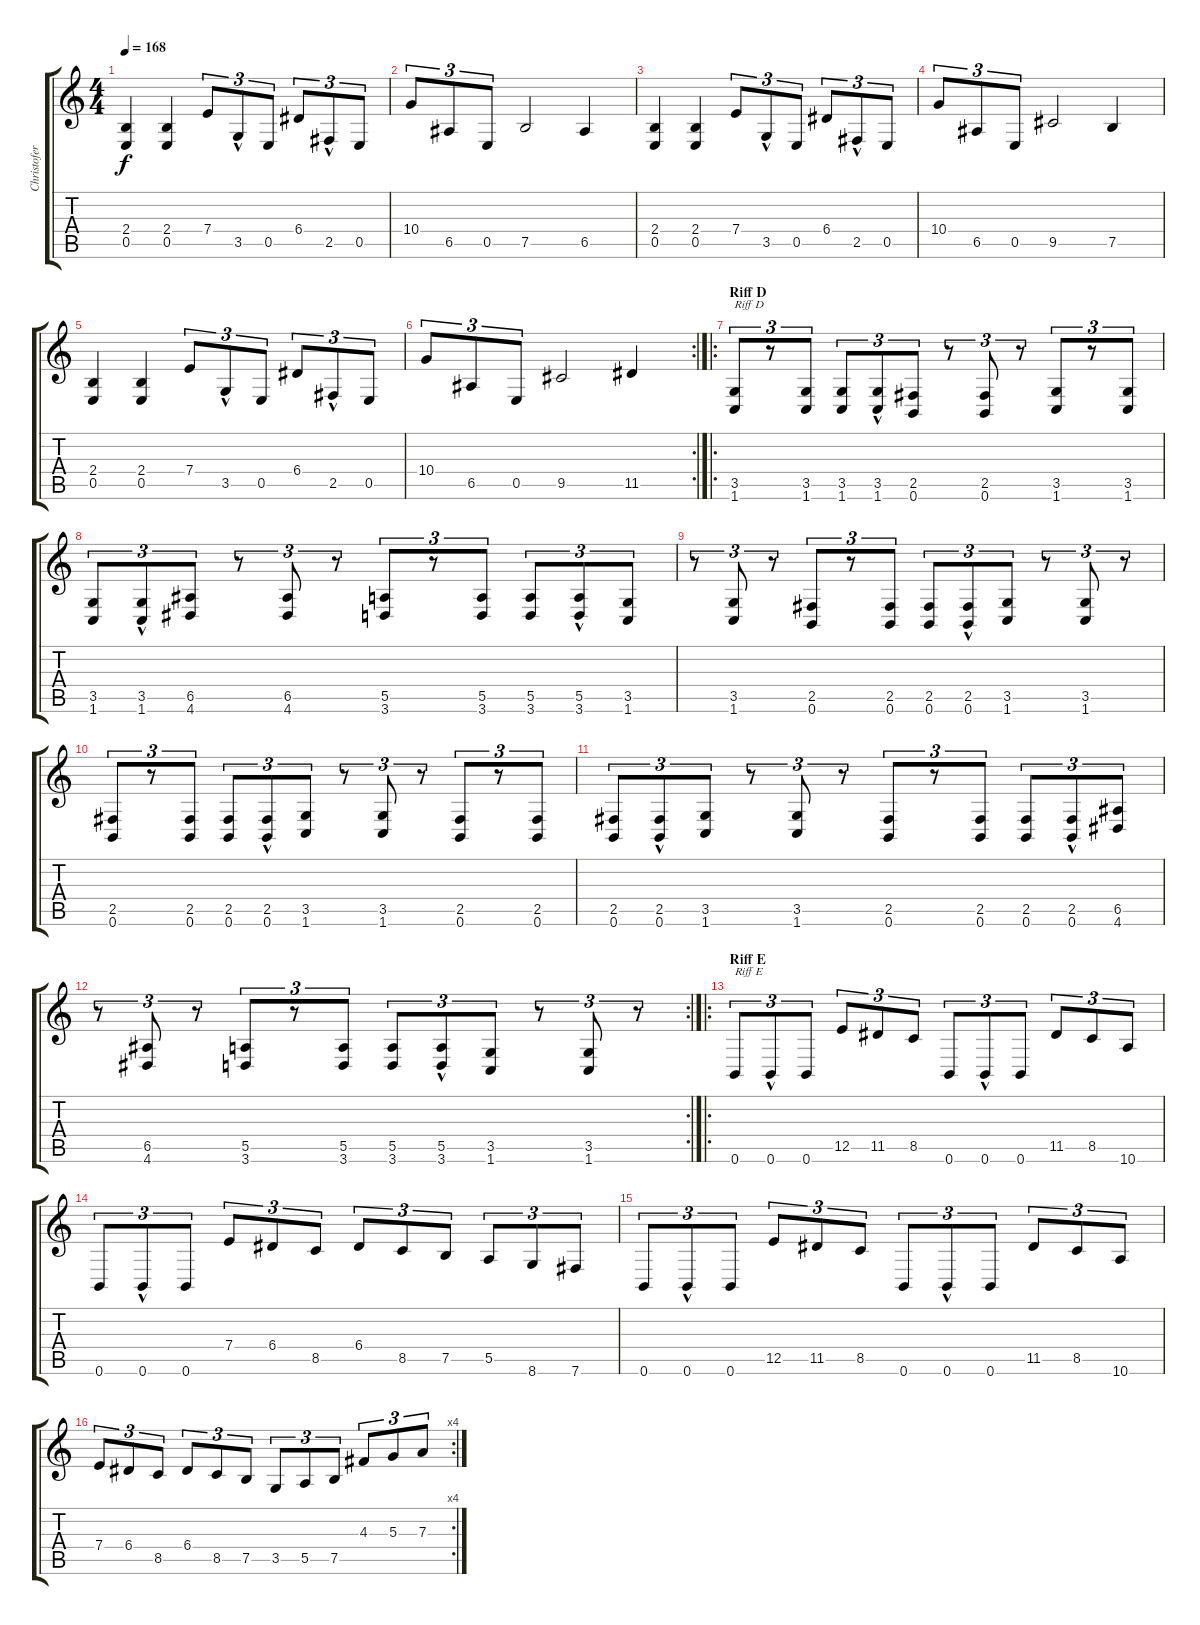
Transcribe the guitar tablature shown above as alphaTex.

\track ("Christofer" "Christofer") {instrument distortionguitar}
\staff {score tabs}
\tuning (B3 Gb3 D3 A2 E2 B1) {hide}
\ts (4 4)
\tempo 168
\clef g2
\ks c
(2.4 0.5).4{dy f} (2.4 0.5).4 7.4.8{tu (3 2)} 3.5{hac}.8{tu (3 2)} 0.5.8{tu (3 2)} 6.4.8{tu (3 2)} 2.5{hac}.8{tu (3 2)} 0.5.8{tu (3 2)} |
10.4.8{tu (3 2)} 6.5.8{tu (3 2)} 0.5.8{tu (3 2)} 7.5.2 6.5.4 |
(2.4 0.5).4 (2.4 0.5).4 7.4.8{tu (3 2)} 3.5{hac}.8{tu (3 2)} 0.5.8{tu (3 2)} 6.4.8{tu (3 2)} 2.5{hac}.8{tu (3 2)} 0.5.8{tu (3 2)} |
10.4.8{tu (3 2)} 6.5.8{tu (3 2)} 0.5.8{tu (3 2)} 9.5.2 7.5.4 |
(2.4 0.5).4 (2.4 0.5).4 7.4.8{tu (3 2)} 3.5{hac}.8{tu (3 2)} 0.5.8{tu (3 2)} 6.4.8{tu (3 2)} 2.5{hac}.8{tu (3 2)} 0.5.8{tu (3 2)} |
\rc 2
10.4.8{tu (3 2)} 6.5.8{tu (3 2)} 0.5.8{tu (3 2)} 9.5.2 11.5.4 |
\ro
\section ("" "Riff D")
(3.5 1.6).8{tu (3 2) txt "Riff D"} r.8{tu (3 2)} (3.5 1.6).8{tu (3 2)} (3.5 1.6).8{tu (3 2)} (3.5{hac} 1.6{hac}).8{tu (3 2)} (2.5 0.6).8{tu (3 2)} r.8{tu (3 2)} (2.5 0.6).8{tu (3 2)} r.8{tu (3 2)} (3.5 1.6).8{tu (3 2)} r.8{tu (3 2)} (3.5 1.6).8{tu (3 2)} |
(3.5 1.6).8{tu (3 2)} (3.5{hac} 1.6{hac}).8{tu (3 2)} (6.5 4.6).8{tu (3 2)} r.8{tu (3 2)} (6.5 4.6).8{tu (3 2)} r.8{tu (3 2)} (5.5 3.6).8{tu (3 2)} r.8{tu (3 2)} (5.5 3.6).8{tu (3 2)} (5.5 3.6).8{tu (3 2)} (5.5 3.6{hac}).8{tu (3 2)} (3.5 1.6).8{tu (3 2)} |
r.8{tu (3 2)} (3.5 1.6).8{tu (3 2)} r.8{tu (3 2)} (2.5 0.6).8{tu (3 2)} r.8{tu (3 2)} (2.5 0.6).8{tu (3 2)} (2.5 0.6).8{tu (3 2)} (2.5{hac} 0.6{hac}).8{tu (3 2)} (3.5 1.6).8{tu (3 2)} r.8{tu (3 2)} (3.5 1.6).8{tu (3 2)} r.8{tu (3 2)} |
(2.5 0.6).8{tu (3 2)} r.8{tu (3 2)} (2.5 0.6).8{tu (3 2)} (2.5 0.6).8{tu (3 2)} (2.5{hac} 0.6{hac}).8{tu (3 2)} (3.5 1.6).8{tu (3 2)} r.8{tu (3 2)} (3.5 1.6).8{tu (3 2)} r.8{tu (3 2)} (2.5 0.6).8{tu (3 2)} r.8{tu (3 2)} (2.5 0.6).8{tu (3 2)} |
(2.5 0.6).8{tu (3 2)} (2.5{hac} 0.6{hac}).8{tu (3 2)} (3.5 1.6).8{tu (3 2)} r.8{tu (3 2)} (3.5 1.6).8{tu (3 2)} r.8{tu (3 2)} (2.5 0.6).8{tu (3 2)} r.8{tu (3 2)} (2.5 0.6).8{tu (3 2)} (2.5 0.6).8{tu (3 2)} (2.5{hac} 0.6{hac}).8{tu (3 2)} (6.5 4.6).8{tu (3 2)} |
\rc 2
r.8{tu (3 2)} (6.5 4.6).8{tu (3 2)} r.8{tu (3 2)} (5.5 3.6).8{tu (3 2)} r.8{tu (3 2)} (5.5 3.6).8{tu (3 2)} (5.5 3.6).8{tu (3 2)} (5.5 3.6{hac}).8{tu (3 2)} (3.5 1.6).8{tu (3 2)} r.8{tu (3 2)} (3.5 1.6).8{tu (3 2)} r.8{tu (3 2)} |
\ro
\section ("" "Riff E")
0.6.8{tu (3 2) txt "Riff E"} 0.6{hac}.8{tu (3 2)} 0.6.8{tu (3 2)} 12.5.8{tu (3 2)} 11.5.8{tu (3 2)} 8.5.8{tu (3 2)} 0.6.8{tu (3 2)} 0.6{hac}.8{tu (3 2)} 0.6.8{tu (3 2)} 11.5.8{tu (3 2)} 8.5.8{tu (3 2)} 10.6.8{tu (3 2)} |
0.6.8{tu (3 2)} 0.6{hac}.8{tu (3 2)} 0.6.8{tu (3 2)} 7.4.8{tu (3 2)} 6.4.8{tu (3 2)} 8.5.8{tu (3 2)} 6.4.8{tu (3 2)} 8.5.8{tu (3 2)} 7.5.8{tu (3 2)} 5.5.8{tu (3 2)} 8.6.8{tu (3 2)} 7.6.8{tu (3 2)} |
0.6.8{tu (3 2)} 0.6{hac}.8{tu (3 2)} 0.6.8{tu (3 2)} 12.5.8{tu (3 2)} 11.5.8{tu (3 2)} 8.5.8{tu (3 2)} 0.6.8{tu (3 2)} 0.6{hac}.8{tu (3 2)} 0.6.8{tu (3 2)} 11.5.8{tu (3 2)} 8.5.8{tu (3 2)} 10.6.8{tu (3 2)} |
\rc 4
7.4.8{tu (3 2)} 6.4.8{tu (3 2)} 8.5.8{tu (3 2)} 6.4.8{tu (3 2)} 8.5.8{tu (3 2)} 7.5.8{tu (3 2)} 3.5.8{tu (3 2)} 5.5.8{tu (3 2)} 7.5.8{tu (3 2)} 4.3.8{tu (3 2)} 5.3.8{tu (3 2)} 7.3.8{tu (3 2)}
